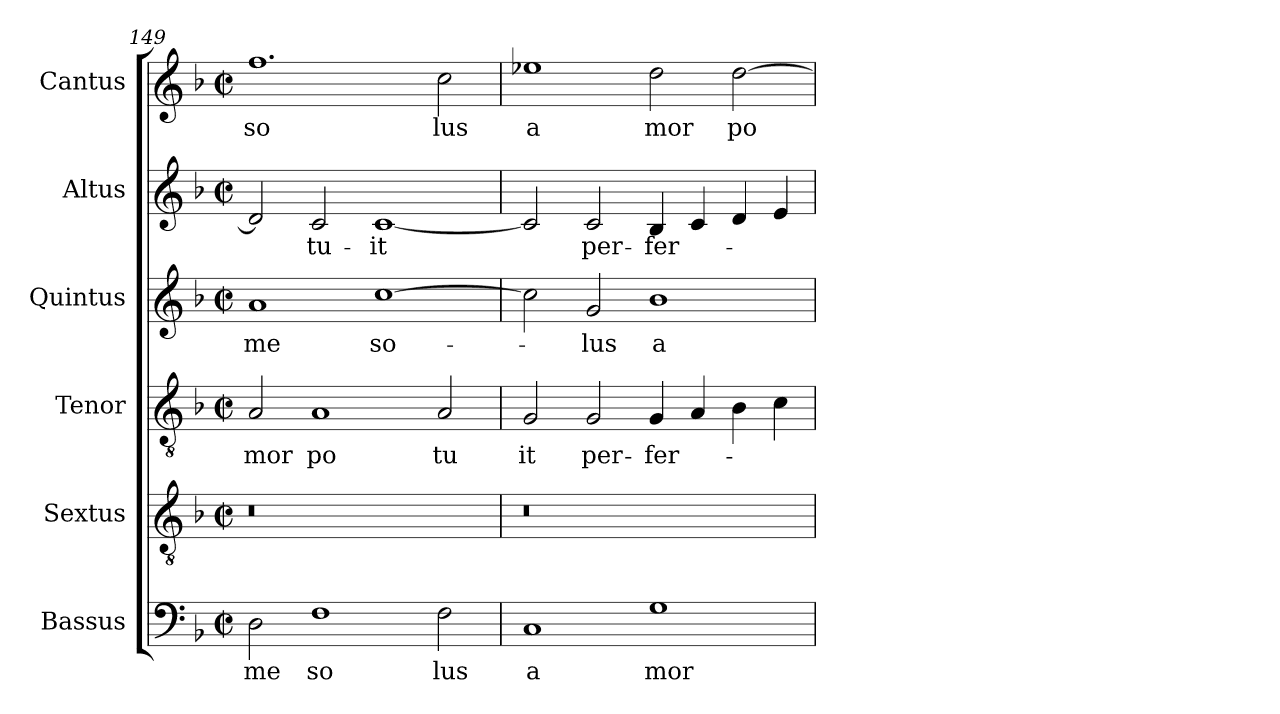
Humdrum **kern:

**kern	**text	**kern	**kern	**text	**kern	**text	**kern	**text	**kern	**text
*part6	*part6	*part5	*part4	*part4	*part3	*part3	*part2	*part2	*part1	*part1
*staff6	*staff6	*staff5	*staff4	*staff4	*staff3	*staff3	*staff2	*staff2	*staff1	*staff1
*I"Bassus	*	*I"Sextus	*I"Tenor	*	*I"Quintus	*	*I"Altus	*	*I"Cantus	*
*I'Bassus	*	*I'Sextus	*I'Tenor	*	*I'Quintus	*	*I'Altus	*	*I'Cantus	*
*clefF4	*	*clefGv2	*clefGv2	*	*clefG2	*	*clefG2	*	*clefG2	*
*k[b-]	*	*k[b-]	*k[b-]	*	*k[b-]	*	*k[b-]	*	*k[b-]	*
*F:	*	*F:	*F:	*	*F:	*	*F:	*	*F:	*
*M2/2	*	*M2/2	*M2/2	*	*M2/2	*	*M2/2	*	*M2/2	*
*met(c|)	*	*met(c|)	*met(c|)	*	*met(c|)	*	*met(c|)	*	*met(c|)	*
=149	=149	=149	=149	=149	=149	=149	=149	=149	=149	=149
!	!LO:LY:b:cj	!	!	!LO:LY:b:cj	!	!LO:LY:b:cj	!	!	!	!LO:LY:b:cj
2D\	me	0r	2A/	mor	1a	me	2d/]	.	1.ff	so
!	!LO:LY:b:cj	!	!	!LO:LY:b:cj	!	!	!	!LO:LY:b:cj	!	!
1F	so	.	1A	po	.	.	2c/	-tu-	.	.
!	!	!	!	!	!	!LO:LY:b:cj	!	!LO:LY:b:cj	!	!
.	.	.	.	.	[<1cc	so-	[>1c	-it	.	.
!	!LO:LY:b:cj	!	!	!LO:LY:b:cj	!	!	!	!	!	!LO:LY:b:cj
2F\	lus	.	2A/	tu	.	.	.	.	2cc\	lus
!!LO:LB:g=z
=150	=150	=150	=150	=150	=150	=150	=150	=150	=150	=150
!	!LO:LY:b:cj	!	!	!LO:LY:b:cj	!	!	!	!	!	!LO:LY:b:cj
1C	a	0r	2G/	it	2cc\]	.	2c/]	.	1ee-X	a
!	!	!	!	!LO:LY:b:cj	!	!LO:LY:b:cj	!	!LO:LY:b:cj	!	!
.	.	.	2G/	per-	2g/	-lus	2c/	per-	.	.
!	!LO:LY:b:cj	!	!	!LO:LY:b	!	!LO:LY:b:cj	!	!LO:LY:b	!	!LO:LY:b:cj
1G	mor	.	4G/	-fer-	1b-	a	4B-/	-fer-	2dd\	mor
.	.	.	4A/	.	.	.	4c/	.	.	.
!	!	!	!	!	!	!	!	!	!	!LO:LY:b:cj
.	.	.	4B-\	.	.	.	4d/	.	[>2dd\	po
.	.	.	4c\	.	.	.	4e/	.	.	.
=	=	=	=	=	=	=	=	=	=	=
*-	*-	*-	*-	*-	*-	*-	*-	*-	*-	*-
